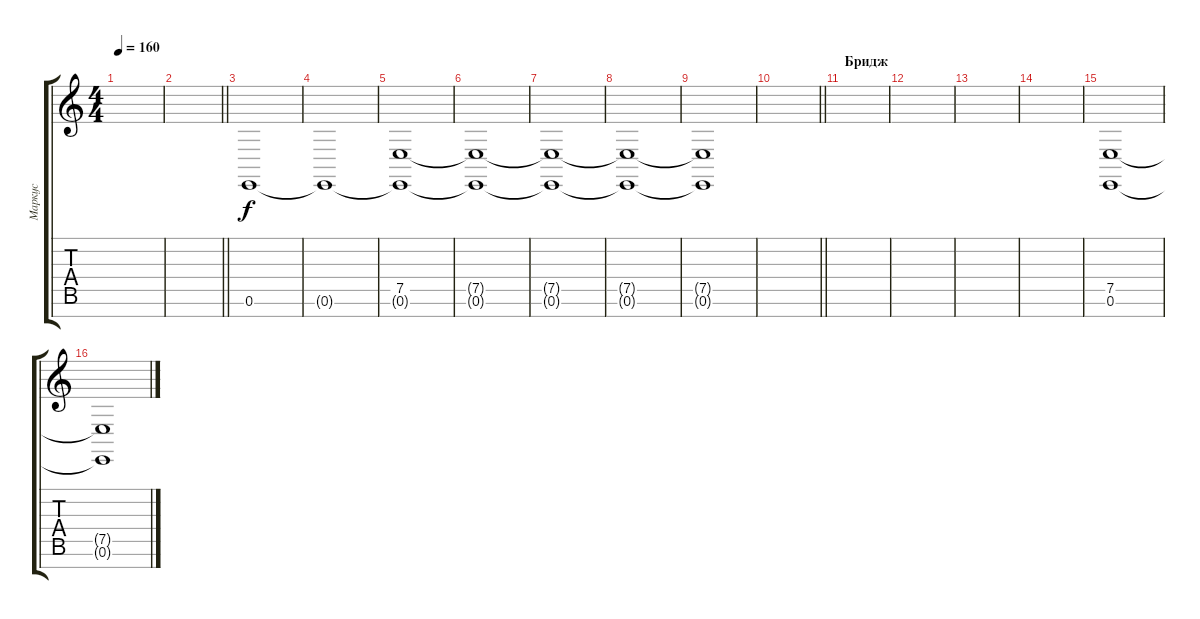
\track ("Маркус" "Маркус") {instrument stringensemble1}
\staff {score tabs}
\tuning (E4 B3 G3 D3 A2 E2 B1) {hide}
\ts (4 4)
\tempo 160
\clef g2
\ks c
|
\barLineRight lightlight
|
\section ("" " ")
0.6.1{volume 9} |
0.6{t}.1 |
(7.5 0.6{t}).1 |
(7.5{t} 0.6{t}).1 |
(7.5{t} 0.6{t}).1 |
(7.5{t} 0.6{t}).1{volume 2} |
(7.5{t} 0.6{t}).1 |
\barLineRight lightlight
|
\section ("" "Бридж")
|
|
|
|
(7.5 0.6).1{volume 9} |
(7.5{t} 0.6{t}).1
